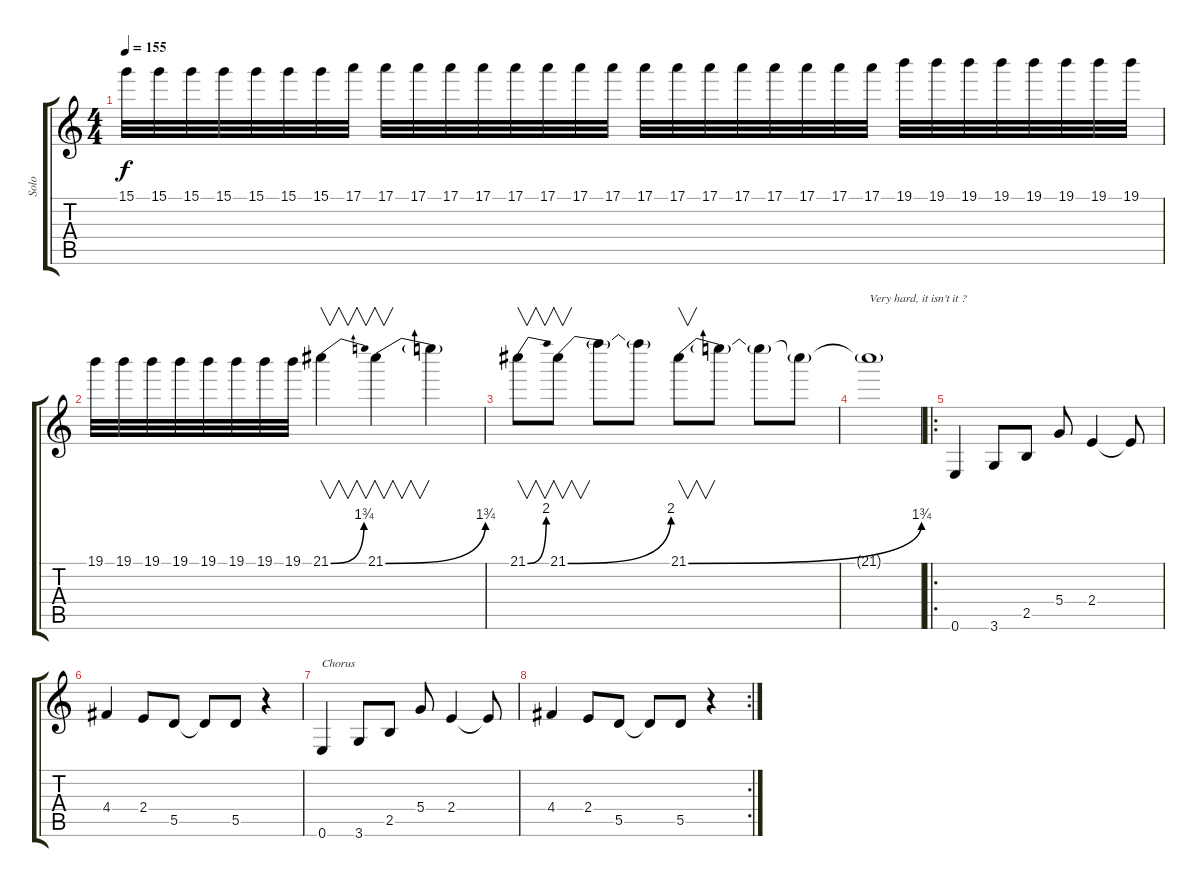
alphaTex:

\track ("Solo" "Solo") {instrument distortionguitar}
\staff {score tabs}
\tuning (E4 B3 G3 D3 A2 E2) {hide}
\ts (4 4)
\tempo 155
\clef g2
\ks c
15.1.32{dy f} 15.1.32 15.1.32 15.1.32 15.1.32 15.1.32 15.1.32 17.1.32 17.1.32 17.1.32 17.1.32 17.1.32 17.1.32 17.1.32 17.1.32 17.1.32 17.1.32 17.1.32 17.1.32 17.1.32 17.1.32 17.1.32 17.1.32 17.1.32 19.1.32 19.1.32 19.1.32 19.1.32 19.1.32 19.1.32 19.1.32 19.1.32 |
19.1.32 19.1.32 19.1.32 19.1.32 19.1.32 19.1.32 19.1.32 19.1.32 21.1{be (bend 0 0 60 7)}.4{v} 21.1{be (bend 0 0 60 7)}.4{v} 21.1{t}.4 |
21.1{be (bend 0 0 60 8)}.8{v} 21.1{be (bend 0 0 60 8)}.8{v} 21.1{t}.8 21.1{t}.8 21.1{be (bend 0 0 60 7)}.8{v} 21.1{t}.8 21.1{t}.8 21.1{t}.8 |
21.1{t}.1{txt "Very hard, it isn't it ?"} |
\ro
0.6.4 3.6.8 2.5.8 5.4.8 2.4.4 2.4{t}.8 |
4.4.4 2.4.8 5.5.8 5.5{t}.8 5.5.8 r.4 |
0.6.4{txt "Chorus"} 3.6.8 2.5.8 5.4.8 2.4.4 2.4{t}.8 |
\rc 2
4.4.4 2.4.8 5.5.8 5.5{t}.8 5.5.8 r.4
